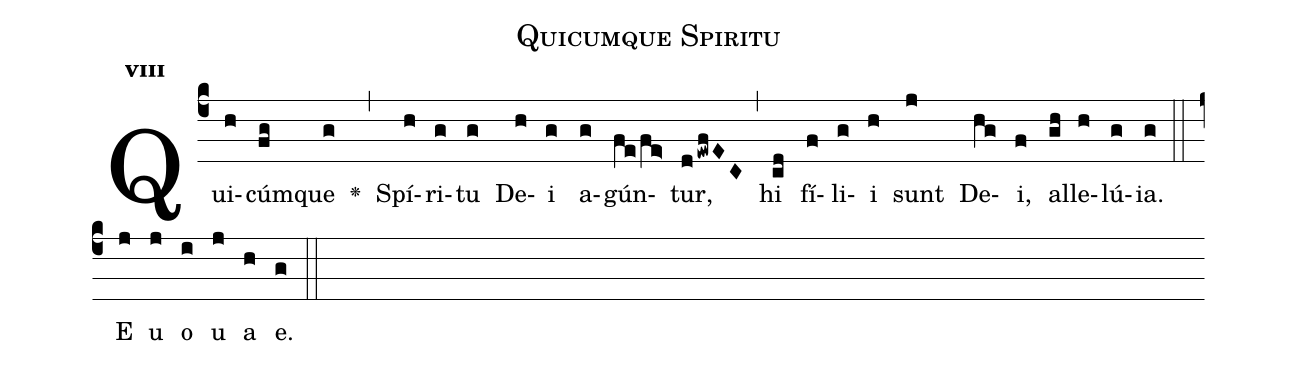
name:Quicumque Spiritu;
office-part:Antiphona;
mode:8;
%%
initial-style: 1;
name: Quicumque Spiritu
book: Antiphonae & Responsoria/Tomus II, p. 266;
occasion: Dominica Pentecostes;
office-part: Sexta Ant 1;
user-notes: ;
commentary: ;
annotation: 8g;
centering-scheme: english;
fontsize: 12;
font: OFLSortsMillGoudy;
height: 11;
width: 4.5;
%%
(c4)Qui(h)cúm(fg)que(g) <v>\greheightstar</v>(,) Spí(h)ri(g)tu(g) De(h)i(g) a(g)gún(fe/fe>)tur,(dewfEC) (,) hi(cd) fí(f)li(g)i(h) sunt(j) De(hg)i,(f) al(gh)le(h)lú(g)ia.(g) (::)
E(j) u(j) o(i) u(j) a(h) e.(g) (::)
